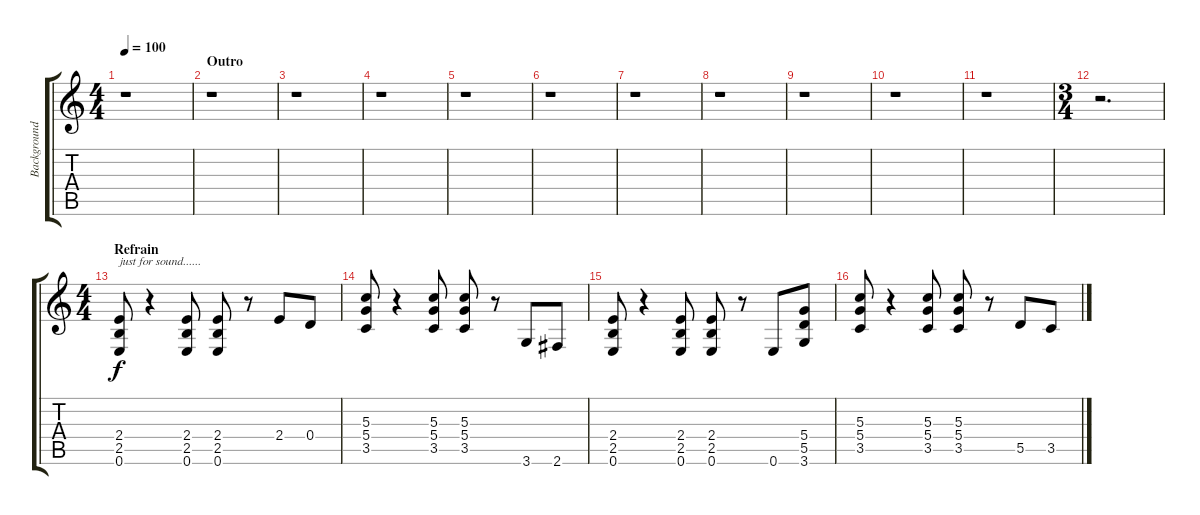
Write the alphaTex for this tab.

\track ("Background Guitar" "Background") {instrument acousticguitarsteel}
\staff {score tabs}
\tuning (E4 B3 G3 D3 A2 E2) {hide}
\ts (4 4)
\tempo 100
\clef g2
\ks c
r.1{dy f} |
\section ("" "Outro")
r.1 |
r.1 |
r.1 |
r.1 |
r.1 |
r.1 |
r.1 |
r.1 |
r.1 |
r.1 |
\ts (3 4)
r.2{d} |
\ts (4 4)
\section ("" "Refrain")
(2.4 2.5 0.6).8{txt "just for sound......"} r.4 (2.4 2.5 0.6).8 (2.4 2.5 0.6).8 r.8 2.4.8 0.4.8 |
(5.3 5.4 3.5).8 r.4 (5.3 5.4 3.5).8 (5.3 5.4 3.5).8 r.8 3.6.8 2.6.8 |
(2.4 2.5 0.6).8 r.4 (2.4 2.5 0.6).8 (2.4 2.5 0.6).8 r.8 0.6.8 (5.4 5.5 3.6).8 |
(5.3 5.4 3.5).8 r.4 (5.3 5.4 3.5).8 (5.3 5.4 3.5).8 r.8 5.5.8 3.5.8
